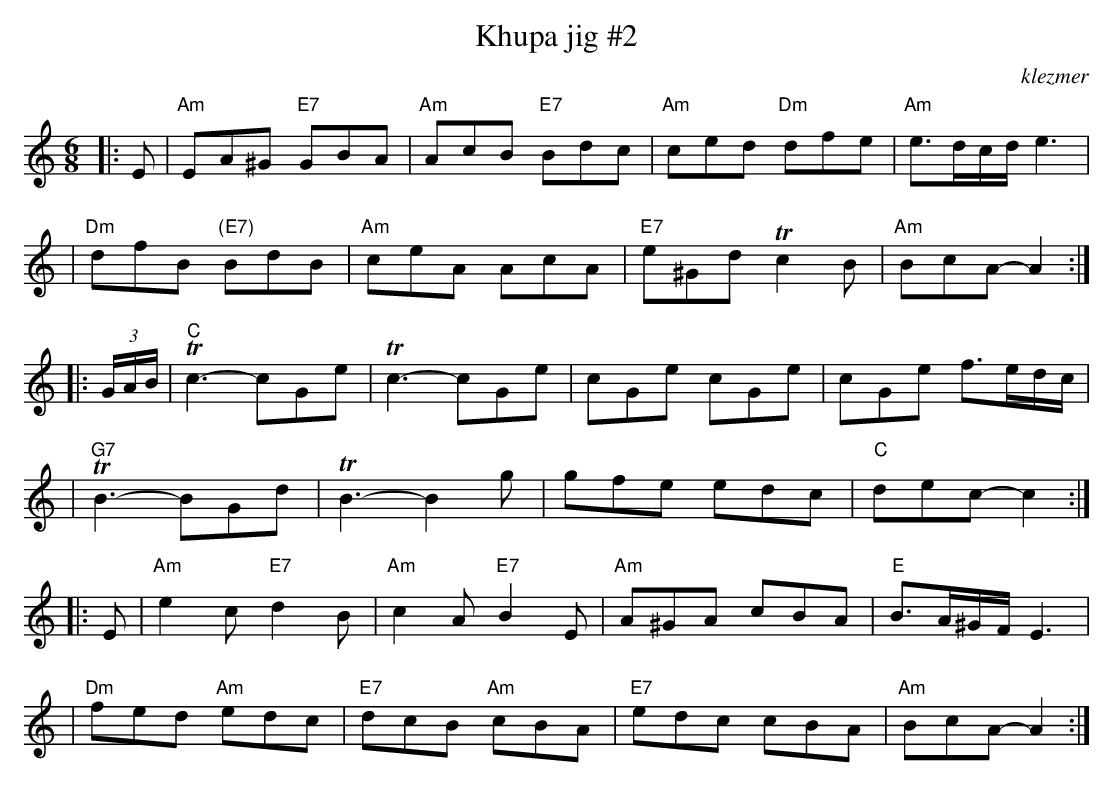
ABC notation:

X:1
T: Khupa jig #2
O:klezmer
M: 6/8
L: 1/8
K: Am
|: E \
| "Am"EA^G "E7"GBA | "Am"AcB "E7"Bdc | "Am"ced "Dm"dfe | "Am"e>dc/d/ e3 |
| "Dm"dfB "(E7)"BdB | "Am"ceA AcA | "E7"e^Gd Tc2B | "Am"BcA- A2 :|
|: (3G/A/B/ \
| "C"Tc3- cGe | Tc3- cGe | cGe cGe | cGe f>ed/c/ |
| "G7"TB3- BGd | TB3- B2g | gfe edc | "C"dec- c2 :|
|: E \
| "Am"e2c "E7"d2B | "Am"c2A "E7"B2E | "Am"A^GA cBA | "E"B>A^G/F/ E3 |
| "Dm"fed "Am"edc | "E7"dcB "Am"cBA | "E7"edc  cBA | "Am"BcA- A2 :|
